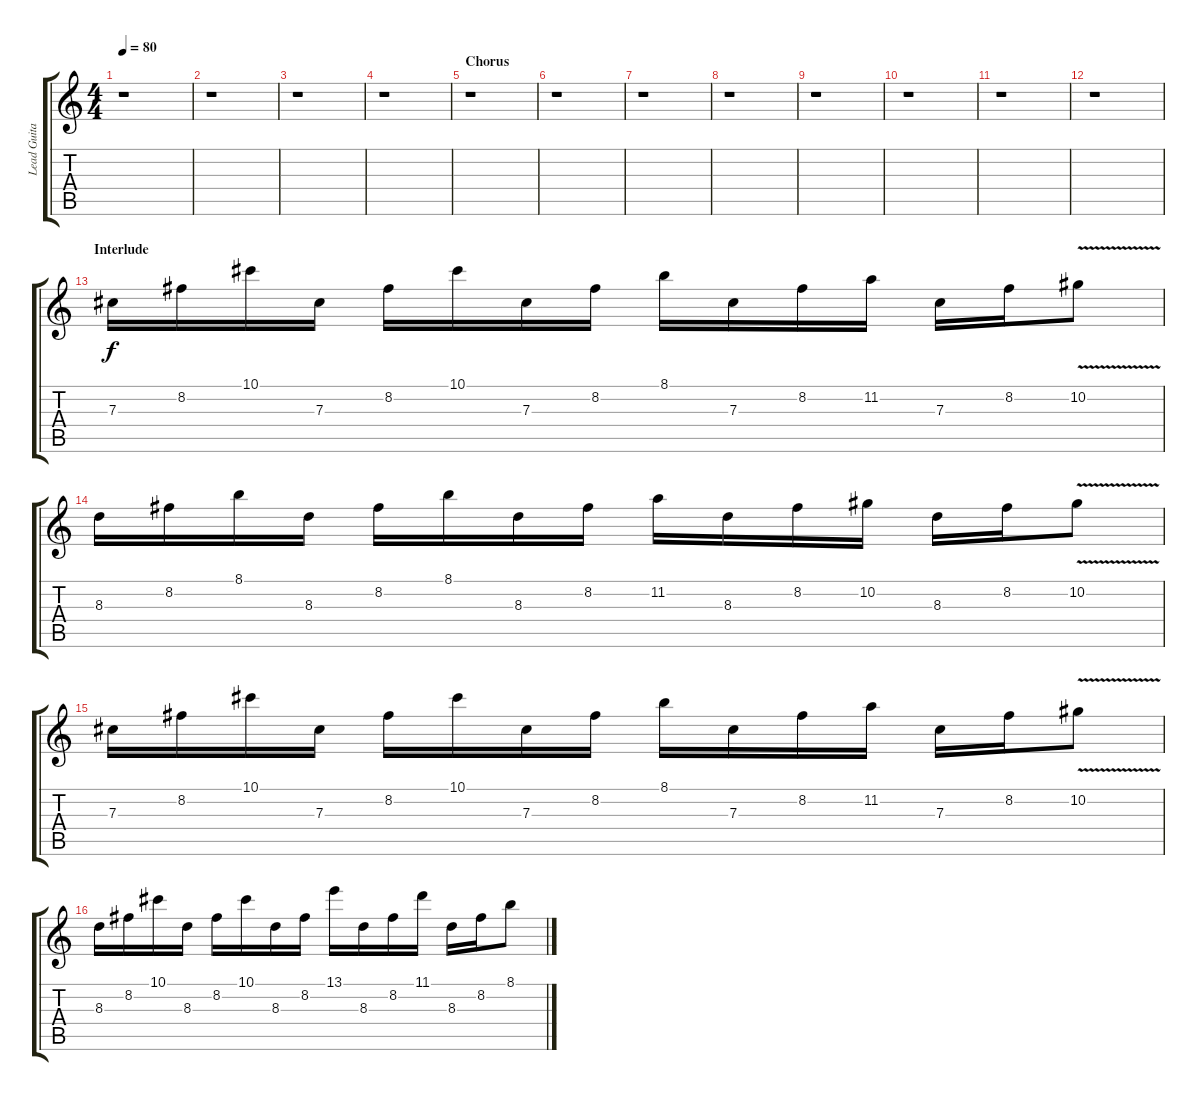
\track ("Lead Guitar" "Lead Guita") {instrument distortionguitar}
\staff {score tabs}
\tuning (Eb4 Bb3 Gb3 Db3 Ab2 Eb2) {hide}
\ts (4 4)
\tempo 80
\clef g2
\ks c
r.1{dy f} |
r.1 |
r.1 |
r.1 |
\section ("" "Chorus")
r.1 |
r.1 |
r.1 |
r.1 |
r.1 |
r.1 |
r.1 |
r.1 |
\section ("" "Interlude")
7.3.16 8.2.16 10.1.16 7.3.16 8.2.16 10.1.16 7.3.16 8.2.16 8.1.16 7.3.16 8.2.16 11.2.16 7.3.16 8.2.16 10.2{v}.8 |
8.3.16 8.2.16 8.1.16 8.3.16 8.2.16 8.1.16 8.3.16 8.2.16 11.2.16 8.3.16 8.2.16 10.2.16 8.3.16 8.2.16 10.2{v}.8 |
7.3.16 8.2.16 10.1.16 7.3.16 8.2.16 10.1.16 7.3.16 8.2.16 8.1.16 7.3.16 8.2.16 11.2.16 7.3.16 8.2.16 10.2{v}.8 |
8.3.16 8.2.16 10.1.16 8.3.16 8.2.16 10.1.16 8.3.16 8.2.16 13.1.16 8.3.16 8.2.16 11.1.16 8.3.16 8.2.16 8.1.8
